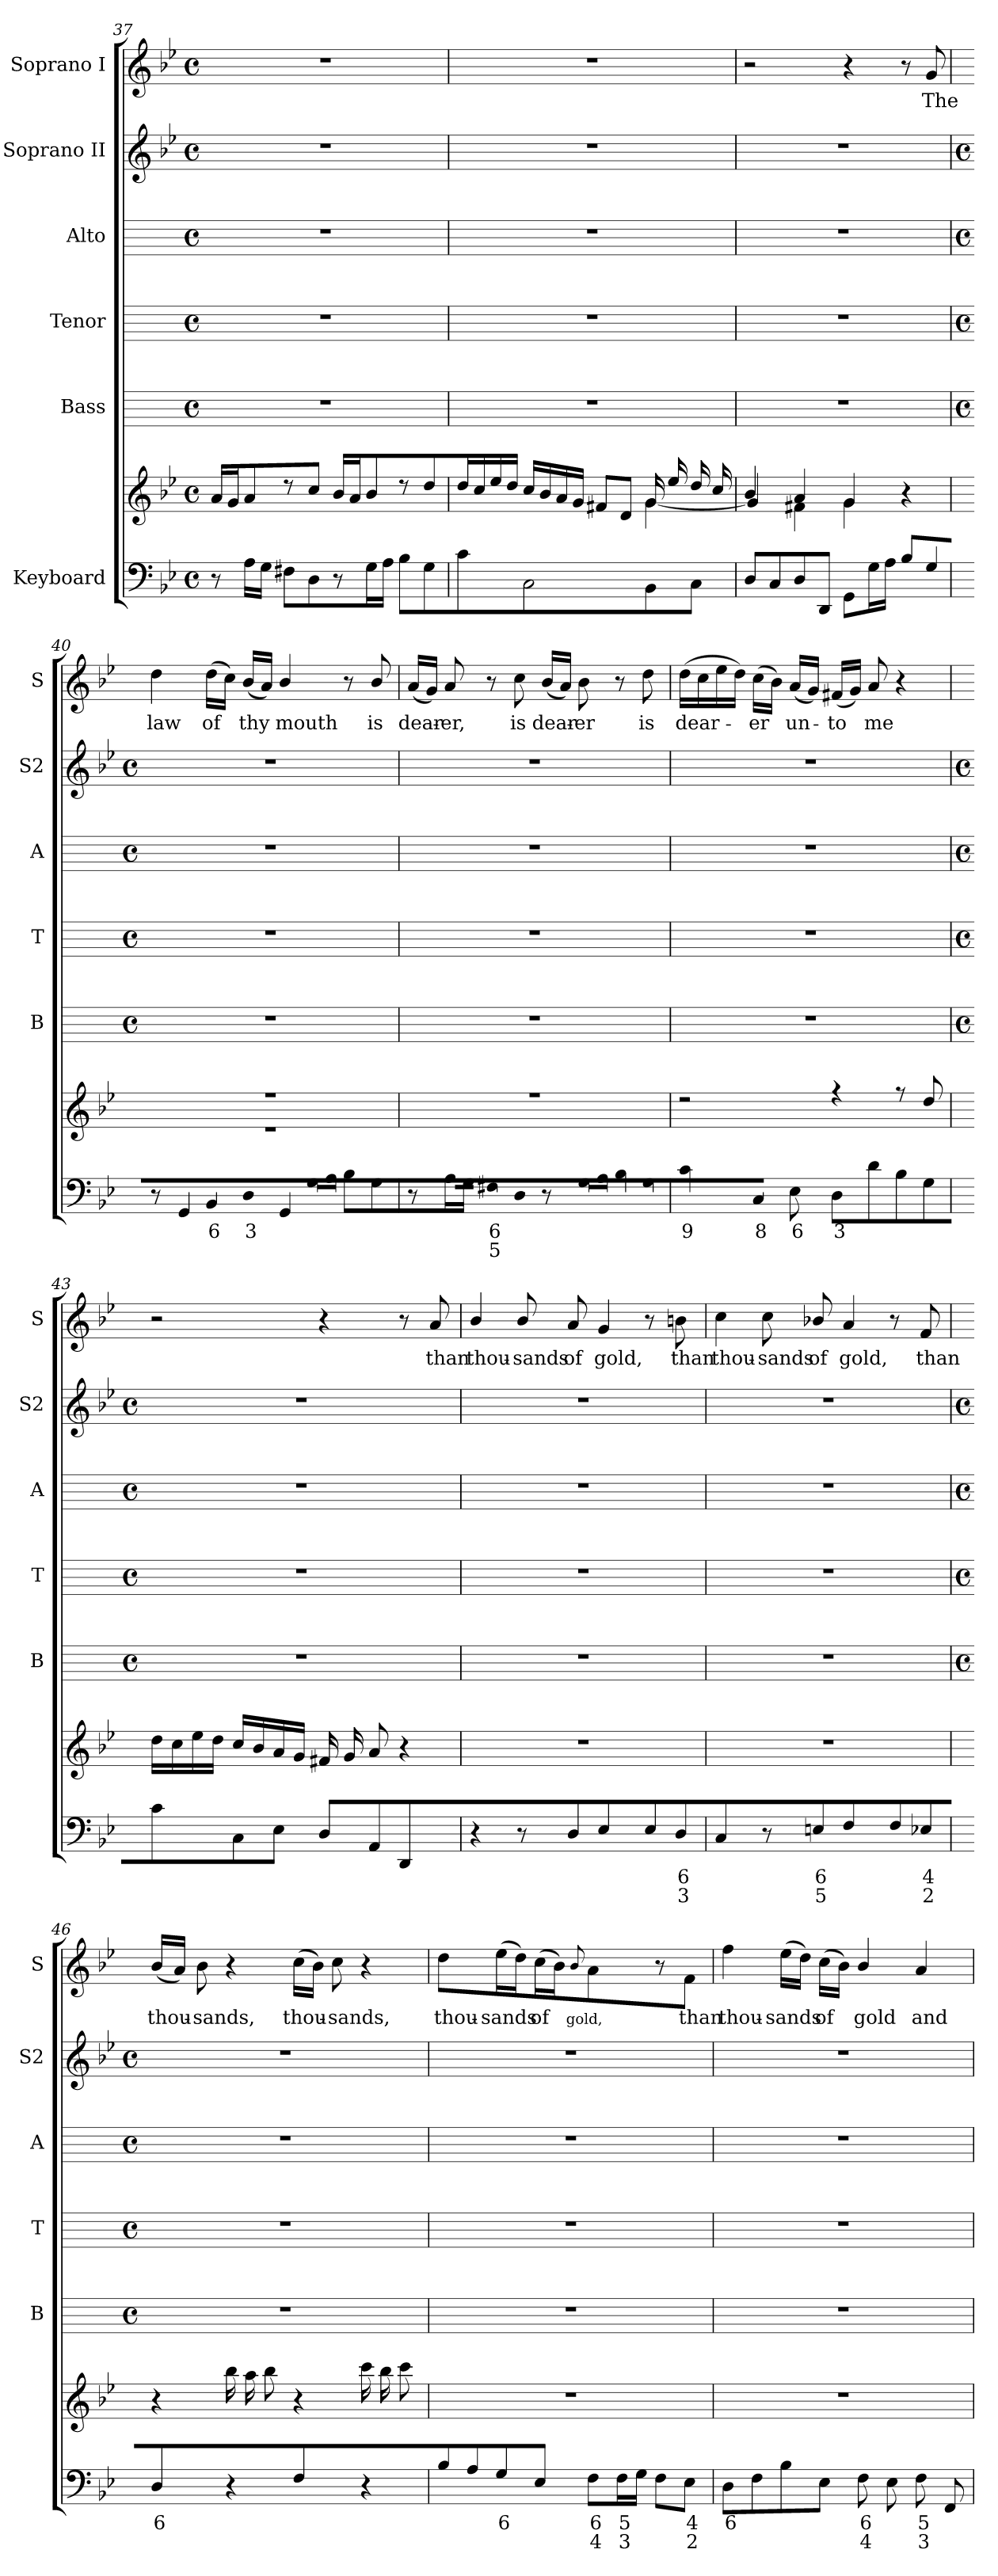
**kern	**text	**text	**kern	**kern	**kern	**kern	**kern	**kern	**text
*part6	*part6	*part6	*part6	*part5	*part4	*part3	*part2	*part1	*part1
*staff7	*staff7	*staff7	*staff6	*staff5	*staff4	*staff3	*staff2	*staff1	*staff1
*I"Keyboard	*	*	*	*I"Bass	*I"Tenor	*I"Alto	*I"Soprano II	*I"Soprano I	*
*	*	*	*	*I'B	*I'T	*I'A	*I'S2	*I'S	*
*clefF4	*	*	*clefG2	*	*	*	*clefG2	*clefG2	*
*k[b-e-]	*	*	*k[b-e-]	*	*	*	*k[b-e-]	*k[b-e-]	*
*B-:	*	*	*B-:	*	*	*	*B-:	*B-:	*
*M4/4	*	*	*M4/4	*M4/4	*M4/4	*M4/4	*M4/4	*M4/4	*
*met(c)	*	*	*met(c)	*met(c)	*met(c)	*met(c)	*met(c)	*met(c)	*
=37	=37	=37	=37	=37	=37	=37	=37	=37	=37
*	*	*	*^	*	*	*	*	*	*
8r	.	.	16aL	1ryy	1r	1r	1r	1r	1r	.
.	.	.	16g	.	.	.	.	.	.	.
16ALL	.	.	8a	.	.	.	.	.	.	.
16GJJ	.	.	.	.	.	.	.	.	.	.
8F#XL	.	.	8r	.	.	.	.	.	.	.
8D	.	.	8ccJ	.	.	.	.	.	.	.
8r	.	.	16b-LL	.	.	.	.	.	.	.
.	.	.	16a	.	.	.	.	.	.	.
16GL	.	.	8b-	.	.	.	.	.	.	.
16AJJ	.	.	.	.	.	.	.	.	.	.
8B-L	.	.	8r	.	.	.	.	.	.	.
8G	.	.	8ddJ	.	.	.	.	.	.	.
=38	=38	=38	=38	=38	=38	=38	=38	=38	=38	=38
4c	.	.	16ddL	2ryy	1r	1r	1r	1r	1r	.
.	.	.	16cc	.	.	.	.	.	.	.
.	.	.	16ee-	.	.	.	.	.	.	.
.	.	.	16ddJJ	.	.	.	.	.	.	.
2C	.	.	16ccLL	.	.	.	.	.	.	.
.	.	.	16b-	.	.	.	.	.	.	.
.	.	.	16a	.	.	.	.	.	.	.
.	.	.	16gJJ	.	.	.	.	.	.	.
.	.	.	8f#XL	4ryy	.	.	.	.	.	.
.	.	.	8dJ	.	.	.	.	.	.	.
8BB-	.	.	16g/LL	[4g\	.	.	.	.	.	.
.	.	.	16ee-/	.	.	.	.	.	.	.
8CJ	.	.	16dd/	.	.	.	.	.	.	.
.	.	.	16cc/	.	.	.	.	.	.	.
=39	=39	=39	=39	=39	=39	=39	=39	=39	=39	=39
8DL	.	.	4b-/	4g/]	1r	1r	1r	1r	2r	.
8C	.	.	.	.	.	.	.	.	.	.
8D	.	.	4a	4f#X	.	.	.	.	.	.
8DDJ	.	.	.	.	.	.	.	.	.	.
8GGL	.	.	4g	4g	.	.	.	.	4r	.
16GL	.	.	.	.	.	.	.	.	.	.
16AJJ	.	.	.	.	.	.	.	.	.	.
8B-L	.	.	4r	4ryy	.	.	.	.	8r	.
!	!	!	!	!	!	!	!	!	!	!LO:LY:b
8G	.	.	.	.	.	.	.	.	8gL	The
!!LO:LB:g=z
=40	=40	=40	=40	=40	=40	=40	=40	=40	=40	=40
*	*	*	*	*	*M4/4	*M4/4	*M4/4	*M4/4	*	*
*	*	*	*	*	*met(c)	*met(c)	*met(c)	*met(c)	*	*
!	!	!	!	!	!	!	!	!	!	!LO:LY:b
8r	.	.	1r	1r	1r	1r	1r	1r	4dd	law
8GG	.	.	.	.	.	.	.	.	.	.
!	!LO:LY:b	!	!	!	!	!	!	!	!	!LO:LY:b
8BB-	6	.	.	.	.	.	.	.	(>16ddLL	of
.	.	.	.	.	.	.	.	.	16ccJJ)	.
!	!LO:LY:b	!	!	!	!	!	!	!	!	!LO:LY:b
8D/	3	.	.	.	.	.	.	.	(<16b-LL	thy
.	.	.	.	.	.	.	.	.	16aJJ)	.
!	!	!	!	!	!	!	!	!	!	!LO:LY:b
8GGL	.	.	.	.	.	.	.	.	4b-/	mouth
16GL	.	.	.	.	.	.	.	.	.	.
16AJJ	.	.	.	.	.	.	.	.	.	.
8B-L	.	.	.	.	.	.	.	.	8r	.
!	!	!	!	!	!	!	!	!	!	!LO:LY:b
8G	.	.	.	.	.	.	.	.	8b-/	is
=41	=41	=41	=41	=41	=41	=41	=41	=41	=41	=41
!	!	!	!	!	!	!	!	!	!	!LO:LY:b
8r	.	.	1r	1ryy	1r	1r	1r	1r	(<16aLL	dear-
.	.	.	.	.	.	.	.	.	16gJJ)	.
!	!	!	!	!	!	!	!	!	!	!LO:LY:b
16AL	.	.	.	.	.	.	.	.	8a	er,
16GJJ	.	.	.	.	.	.	.	.	.	.
!	!LO:LY:b	!LO:LY:b	!	!	!	!	!	!	!	!
8F#XL	6	5	.	.	.	.	.	.	8r	.
!	!	!	!	!	!	!	!	!	!	!LO:LY:b
8D	.	.	.	.	.	.	.	.	8cc	is
!	!	!	!	!	!	!	!	!	!	!LO:LY:b
8r	.	.	.	.	.	.	.	.	(<16b-LL	dear-
.	.	.	.	.	.	.	.	.	16aJJ)	.
!	!	!	!	!	!	!	!	!	!	!LO:LY:b
16GL	.	.	.	.	.	.	.	.	8b-	er
16AJJ	.	.	.	.	.	.	.	.	.	.
8B-L	.	.	.	.	.	.	.	.	8r	.
!	!	!	!	!	!	!	!	!	!	!LO:LY:b
8GJ	.	.	.	.	.	.	.	.	8dd	is
=42	=42	=42	=42	=42	=42	=42	=42	=42	=42	=42
!	!LO:LY:b	!	!	!	!	!	!	!	!	!LO:LY:b
4c	9	.	2r	1ryy	1r	1r	1r	1r	(>16ddLL	dear-
.	.	.	.	.	.	.	.	.	16cc	.
.	.	.	.	.	.	.	.	.	16ee-	.
.	.	.	.	.	.	.	.	.	16ddJJ)	.
!	!LO:LY:b	!	!	!	!	!	!	!	!	!LO:LY:b
8CJ	8	.	.	.	.	.	.	.	(>16ccLL	er
.	.	.	.	.	.	.	.	.	16b-JJ)	.
!	!LO:LY:b	!	!	!	!	!	!	!	!	!LO:LY:b
8E-	6	.	.	.	.	.	.	.	(<16aLL	un-
.	.	.	.	.	.	.	.	.	16gJJ)	.
!	!LO:LY:b	!	!	!	!	!	!	!	!	!LO:LY:b
8DL	3	.	4r	.	.	.	.	.	(<16f#XLL	to
.	.	.	.	.	.	.	.	.	16gJJ)	.
!	!	!	!	!	!	!	!	!	!	!LO:LY:b
8d	.	.	.	.	.	.	.	.	8aL	me
8B-	.	.	8r	.	.	.	.	.	4r	.
8G	.	.	8ddL	.	.	.	.	.	.	.
*	*	*	*v	*v	*	*	*	*	*	*
!!LO:LB:g=z
=43	=43	=43	=43	=43	=43	=43	=43	=43	=43
*	*	*	*	*M4/4	*M4/4	*M4/4	*M4/4	*	*
*	*	*	*	*met(c)	*met(c)	*met(c)	*met(c)	*	*
4c	.	.	16ddLL	1r	1r	1r	1r	2r	.
.	.	.	16cc	.	.	.	.	.	.
.	.	.	16ee-	.	.	.	.	.	.
.	.	.	16ddJJ	.	.	.	.	.	.
8C	.	.	16ccLL	.	.	.	.	.	.
.	.	.	16b-	.	.	.	.	.	.
8E-J	.	.	16a	.	.	.	.	.	.
.	.	.	16gJJ	.	.	.	.	.	.
8DL	.	.	16f#XLL	.	.	.	.	4r	.
.	.	.	16g	.	.	.	.	.	.
8AA	.	.	8a	.	.	.	.	.	.
4DD	.	.	4r	.	.	.	.	8r	.
!	!	!	!	!	!	!	!	!	!LO:LY:b
.	.	.	.	.	.	.	.	8a	than
=44	=44	=44	=44	=44	=44	=44	=44	=44	=44
!	!	!	!	!	!	!	!	!	!LO:LY:b
4r	.	.	1r	1r	1r	1r	1r	4b-/	thou-
!	!	!	!	!	!	!	!	!	!LO:LY:b
8r	.	.	.	.	.	.	.	8b-/	-sands
!	!	!	!	!	!	!	!	!	!LO:LY:b
8D	.	.	.	.	.	.	.	8a	of
!	!	!	!	!	!	!	!	!	!LO:LY:b
4E-	.	.	.	.	.	.	.	4g	gold,
8E-	.	.	.	.	.	.	.	8r	.
!	!LO:LY:b	!LO:LY:b	!	!	!	!	!	!	!LO:LY:b
8D	6	3	.	.	.	.	.	8bn	than
=45	=45	=45	=45	=45	=45	=45	=45	=45	=45
!	!	!	!	!	!	!	!	!	!LO:LY:b
4C	.	.	1r	1r	1r	1r	1r	4cc	thou-
!	!	!	!	!	!	!	!	!	!LO:LY:b
8r	.	.	.	.	.	.	.	8cc	-sands
!	!LO:LY:b	!LO:LY:b	!	!	!	!	!	!	!LO:LY:b
8En	6	5	.	.	.	.	.	8b-X/	of
!	!	!	!	!	!	!	!	!	!LO:LY:b
4F	.	.	.	.	.	.	.	4a	gold,
8F	.	.	.	.	.	.	.	8r	.
!	!LO:LY:b	!LO:LY:b	!	!	!	!	!	!	!LO:LY:b
8E-X	4	2	.	.	.	.	.	8fL	than
!!LO:LB:g=z
=46	=46	=46	=46	=46	=46	=46	=46	=46	=46
*	*	*	*	*M4/4	*M4/4	*M4/4	*M4/4	*	*
*	*	*	*	*met(c)	*met(c)	*met(c)	*met(c)	*	*
!	!LO:LY:b	!	!	!	!	!	!	!	!LO:LY:b
4D	6	.	4r	1r	1r	1r	1r	(<16b-LL	thou-
.	.	.	.	.	.	.	.	16aJJ)	.
!	!	!	!	!	!	!	!	!	!LO:LY:b
.	.	.	.	.	.	.	.	8b-	sands,
4r	.	.	16bb-LL	.	.	.	.	4r	.
.	.	.	16aa	.	.	.	.	.	.
.	.	.	8bb-	.	.	.	.	.	.
!	!	!	!	!	!	!	!	!	!LO:LY:b
4F	.	.	4r	.	.	.	.	(>16ccLL	thou-
.	.	.	.	.	.	.	.	16b-JJ)	.
!	!	!	!	!	!	!	!	!	!LO:LY:b
.	.	.	.	.	.	.	.	8cc	sands,
4r	.	.	16cccL	.	.	.	.	4r	.
.	.	.	16bb-	.	.	.	.	.	.
.	.	.	8ccc	.	.	.	.	.	.
=47	=47	=47	=47	=47	=47	=47	=47	=47	=47
!	!	!	!	!	!	!	!	!	!LO:LY:b
8B-	.	.	1r	1r	1r	1r	1r	4dd	thou-
8A	.	.	.	.	.	.	.	.	.
!	!LO:LY:b	!	!	!	!	!	!	!	!LO:LY:b
8G	6	.	.	.	.	.	.	(>16ee-LL	-sands
.	.	.	.	.	.	.	.	16ddJJ)	.
!	!	!	!	!	!	!	!	!	!LO:LY:b
8E-J	.	.	.	.	.	.	.	(>16ccLL	of
.	.	.	.	.	.	.	.	16b-JJ)	.
!	!	!	!	!	!	!	!	!	!LO:LY:b
.	.	.	.	.	.	.	.	8qqb-/L	gold,
!	!LO:LY:b	!LO:LY:b	!	!	!	!	!	!	!
8FL	6	4	.	.	.	.	.	4a	.
!	!LO:LY:b	!LO:LY:b	!	!	!	!	!	!	!
16FL	5	3	.	.	.	.	.	.	.
16GJJ	.	.	.	.	.	.	.	.	.
8FL	.	.	.	.	.	.	.	8r	.
!	!LO:LY:b	!LO:LY:b	!	!	!	!	!	!	!LO:LY:b
8E-J	4	2	.	.	.	.	.	8fJ	than
=48	=48	=48	=48	=48	=48	=48	=48	=48	=48
!	!LO:LY:b	!	!	!	!	!	!	!	!LO:LY:b
8DL	6	.	1r	1r	1r	1r	1r	4ff	thou-
8F	.	.	.	.	.	.	.	.	.
!	!	!	!	!	!	!	!	!	!LO:LY:b
8B-	.	.	.	.	.	.	.	(>16ee-LL	-sands
.	.	.	.	.	.	.	.	16ddJJ)	.
!	!	!	!	!	!	!	!	!	!LO:LY:b
8E-J	.	.	.	.	.	.	.	(>16ccLL	of
.	.	.	.	.	.	.	.	16b-JJ)	.
!	!LO:LY:b	!LO:LY:b	!	!	!	!	!	!	!LO:LY:b
8FL	6	4	.	.	.	.	.	4b-/	gold
8E-	.	.	.	.	.	.	.	.	.
!	!LO:LY:b	!LO:LY:b	!	!	!	!	!	!	!LO:LY:b
8F	5	3	.	.	.	.	.	4a	and
8FF	.	.	.	.	.	.	.	.	.
=	=	=	=	=	=	=	=	=	=
*-	*-	*-	*-	*-	*-	*-	*-	*-	*-
